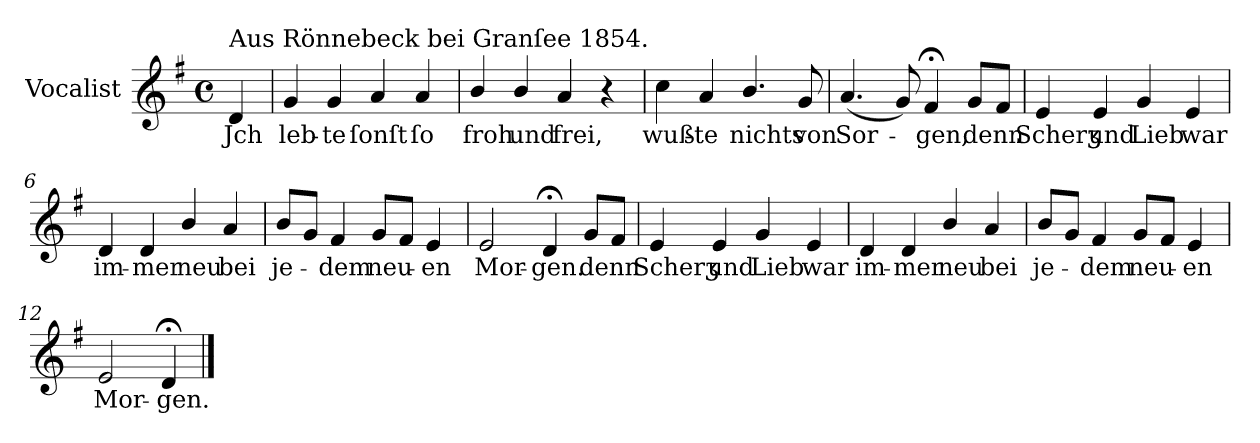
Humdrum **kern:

**kern	**text
*part1	*part1
*staff1	*staff1
*I"Vocalist	*
*k[f#]	*
*G:	*
*M4/4	*
*met(c)	*
=	=
!LO:TX:a:t=Aus Rönnebeck bei Granſee 1854.	!
4d	Jch
=1	=1
4g	leb-
4g	-te
4a	ſonſt
4a	ſo
=2	=2
4b/	froh
4b/	und
4a	frei,
4r	.
=3	=3
4cc	wuß-
4a	-te
4.b/	nichts
8g	von
=4	=4
(4.a	Sor-
8g)	.
4f#;<	-gen,
8gL	denn
8f#J	.
=5	=5
4e	Scherʒ
4e	und
4g	Lieb
4e	war
=6	=6
4d	im-
4d	-mer
4b/	neu
4a	bei
=7	=7
8bL	je-
8gJ	.
4f#	-dem
8gL	neu-
8f#J	.
4e	-en
=8	=8
2e	Mor-
4d;<	-gen.
8gL	denn
8f#J	.
=9	=9
4e	Scherʒ
4e	und
4g	Lieb
4e	war
=10	=10
4d	im-
4d	-mer
4b/	neu
4a	bei
=11	=11
8bL	je-
8gJ	.
4f#	-dem
8gL	neu-
8f#J	.
4e	-en
=12	=12
2e	Mor-
4d;<	-gen.
==	==
*-	*-
